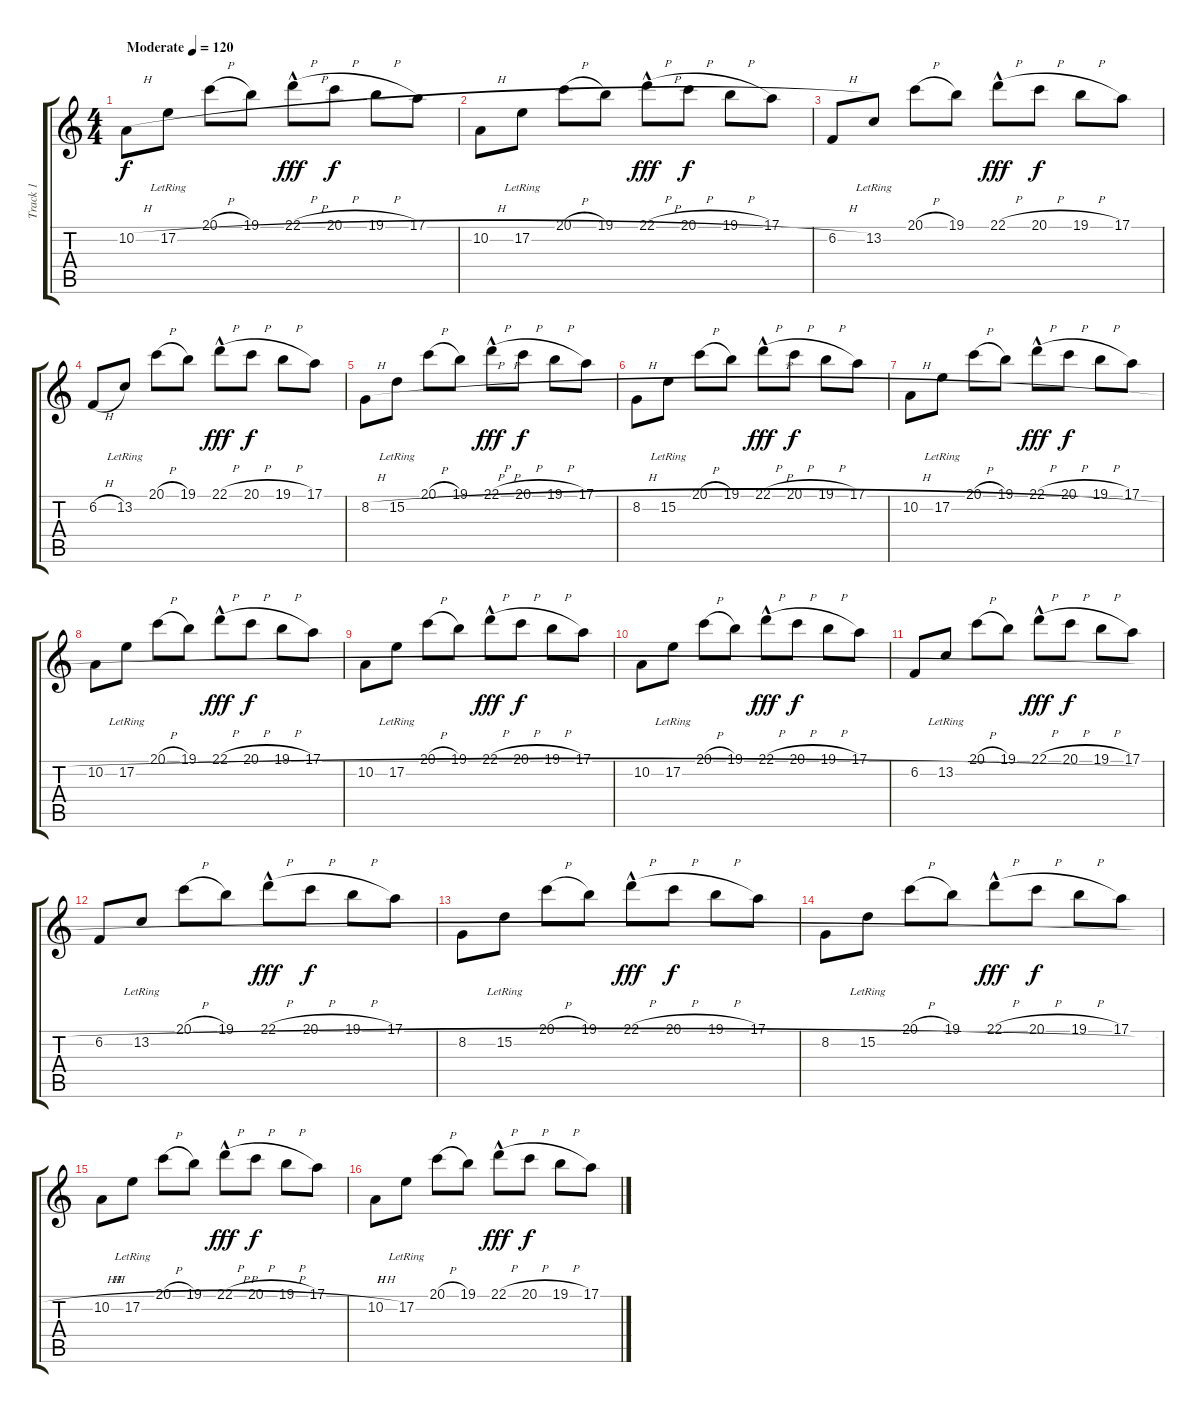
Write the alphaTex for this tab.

\track ("Track 1" "Track 1") {instrument acousticgrandpiano}
\staff {score tabs}
\tuning (E4 B3 G3 D3 A2 E2) {hide}
\ts (4 4)
\tempo (120 "Moderate")
\clef g2
\ks c
10.2{h}.8{dy f instrument acousticgrandpiano} 17.2{h lr}.8 20.1{h}.8 19.1.8 22.1{h hac}.8{dy fff} 20.1{h}.8{dy f} 19.1{h}.8 17.1.8 |
10.2{h}.8 17.2{h lr}.8 20.1{h}.8 19.1.8 22.1{h hac}.8{dy fff} 20.1{h}.8{dy f} 19.1{h}.8 17.1.8 |
6.2{h}.8 13.2{lr}.8 20.1{h}.8 19.1.8 22.1{h hac}.8{dy fff} 20.1{h}.8{dy f} 19.1{h}.8 17.1.8 |
6.2{h}.8 13.2{lr}.8 20.1{h}.8 19.1.8 22.1{h hac}.8{dy fff} 20.1{h}.8{dy f} 19.1{h}.8 17.1.8 |
8.2{h}.8 15.2{h lr}.8 20.1{h}.8 19.1.8 22.1{h hac}.8{dy fff} 20.1{h}.8{dy f} 19.1{h}.8 17.1.8 |
8.2{h}.8 15.2{h lr}.8 20.1{h}.8 19.1.8 22.1{h hac}.8{dy fff} 20.1{h}.8{dy f} 19.1{h}.8 17.1.8 |
10.2{h}.8 17.2{h lr}.8 20.1{h}.8 19.1.8 22.1{h hac}.8{dy fff} 20.1{h}.8{dy f} 19.1{h}.8 17.1.8 |
10.2{h}.8 17.2{h lr}.8 20.1{h}.8 19.1.8 22.1{h hac}.8{dy fff} 20.1{h}.8{dy f} 19.1{h}.8 17.1.8 |
10.2{h}.8 17.2{h lr}.8 20.1{h}.8 19.1.8 22.1{h hac}.8{dy fff} 20.1{h}.8{dy f} 19.1{h}.8 17.1.8 |
10.2{h}.8 17.2{h lr}.8 20.1{h}.8 19.1.8 22.1{h hac}.8{dy fff} 20.1{h}.8{dy f} 19.1{h}.8 17.1.8 |
6.2{h}.8 13.2{h lr}.8 20.1{h}.8 19.1.8 22.1{h hac}.8{dy fff} 20.1{h}.8{dy f} 19.1{h}.8 17.1.8 |
6.2{h}.8 13.2{h lr}.8 20.1{h}.8 19.1.8 22.1{h hac}.8{dy fff} 20.1{h}.8{dy f} 19.1{h}.8 17.1.8 |
8.2{h}.8 15.2{h lr}.8 20.1{h}.8 19.1.8 22.1{h hac}.8{dy fff} 20.1{h}.8{dy f} 19.1{h}.8 17.1.8 |
8.2{h}.8 15.2{h lr}.8 20.1{h}.8 19.1.8 22.1{h hac}.8{dy fff} 20.1{h}.8{dy f} 19.1{h}.8 17.1.8 |
10.2{h}.8 17.2{h lr}.8 20.1{h}.8 19.1.8 22.1{h hac}.8{dy fff} 20.1{h}.8{dy f} 19.1{h}.8 17.1.8 |
10.2{h}.8 17.2{lr}.8 20.1{h}.8 19.1.8 22.1{h hac}.8{dy fff} 20.1{h}.8{dy f} 19.1{h}.8 17.1.8
